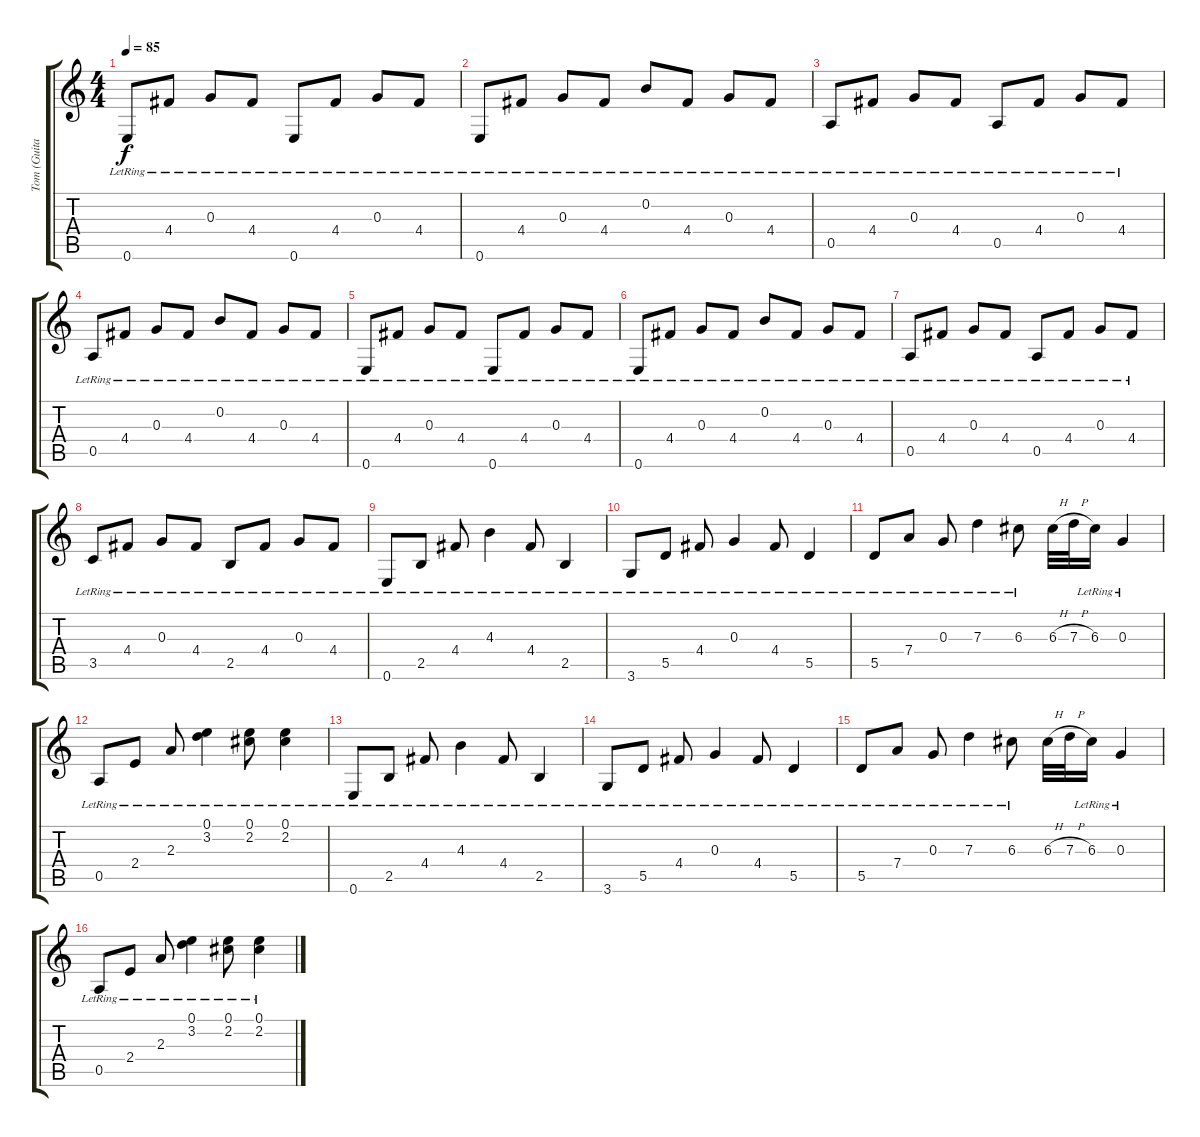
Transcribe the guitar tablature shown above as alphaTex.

\track ("Tom (Guitar)" "Tom (Guita") {instrument electricguitarjazz}
\staff {score tabs}
\tuning (E4 B3 G3 D3 A2 E2) {hide}
\ts (4 4)
\tempo 85
\clef g2
\ks c
0.6{lr}.8{dy f} 4.4{lr}.8 0.3{lr}.8 4.4{lr}.8 0.6{lr}.8 4.4{lr}.8 0.3{lr}.8 4.4{lr}.8 |
0.6{lr}.8 4.4{lr}.8 0.3{lr}.8 4.4{lr}.8 0.2{lr}.8 4.4{lr}.8 0.3{lr}.8 4.4{lr}.8 |
0.5{lr}.8 4.4{lr}.8 0.3{lr}.8 4.4{lr}.8 0.5{lr}.8 4.4{lr}.8 0.3{lr}.8 4.4{lr}.8 |
0.5{lr}.8 4.4{lr}.8 0.3{lr}.8 4.4{lr}.8 0.2{lr}.8 4.4{lr}.8 0.3{lr}.8 4.4{lr}.8 |
0.6{lr}.8 4.4{lr}.8 0.3{lr}.8 4.4{lr}.8 0.6{lr}.8 4.4{lr}.8 0.3{lr}.8 4.4{lr}.8 |
0.6{lr}.8 4.4{lr}.8 0.3{lr}.8 4.4{lr}.8 0.2{lr}.8 4.4{lr}.8 0.3{lr}.8 4.4{lr}.8 |
0.5{lr}.8 4.4{lr}.8 0.3{lr}.8 4.4{lr}.8 0.5{lr}.8 4.4{lr}.8 0.3{lr}.8 4.4{lr}.8 |
3.5{lr}.8 4.4{lr}.8 0.3{lr}.8 4.4{lr}.8 2.5{lr}.8 4.4{lr}.8 0.3{lr}.8 4.4{lr}.8 |
0.6{lr}.8 2.5{lr}.8 4.4{lr}.8 4.3{lr}.4 4.4{lr}.8 2.5{lr}.4 |
3.6{lr}.8 5.5{lr}.8 4.4{lr}.8 0.3{lr}.4 4.4{lr}.8 5.5{lr}.4 |
5.5{lr}.8 7.4{lr}.8 0.3{lr}.8 7.3{lr}.4 6.3{lr}.8 6.3{h}.32 7.3{h}.32 6.3{lr}.16 0.3{lr}.4 |
0.5{lr}.8 2.4{lr}.8 2.3{lr}.8 (0.1{lr} 3.2{lr}).4 (0.1{lr} 2.2{lr}).8 (0.1{lr} 2.2{lr}).4 |
0.6{lr}.8 2.5{lr}.8 4.4{lr}.8 4.3{lr}.4 4.4{lr}.8 2.5{lr}.4 |
3.6{lr}.8 5.5{lr}.8 4.4{lr}.8 0.3{lr}.4 4.4{lr}.8 5.5{lr}.4 |
5.5{lr}.8 7.4{lr}.8 0.3{lr}.8 7.3{lr}.4 6.3{lr}.8 6.3{h}.32 7.3{h}.32 6.3{lr}.16 0.3{lr}.4 |
0.5{lr}.8 2.4{lr}.8 2.3{lr}.8 (0.1{lr} 3.2{lr}).4 (0.1{lr} 2.2{lr}).8 (0.1{lr} 2.2{lr}).4
